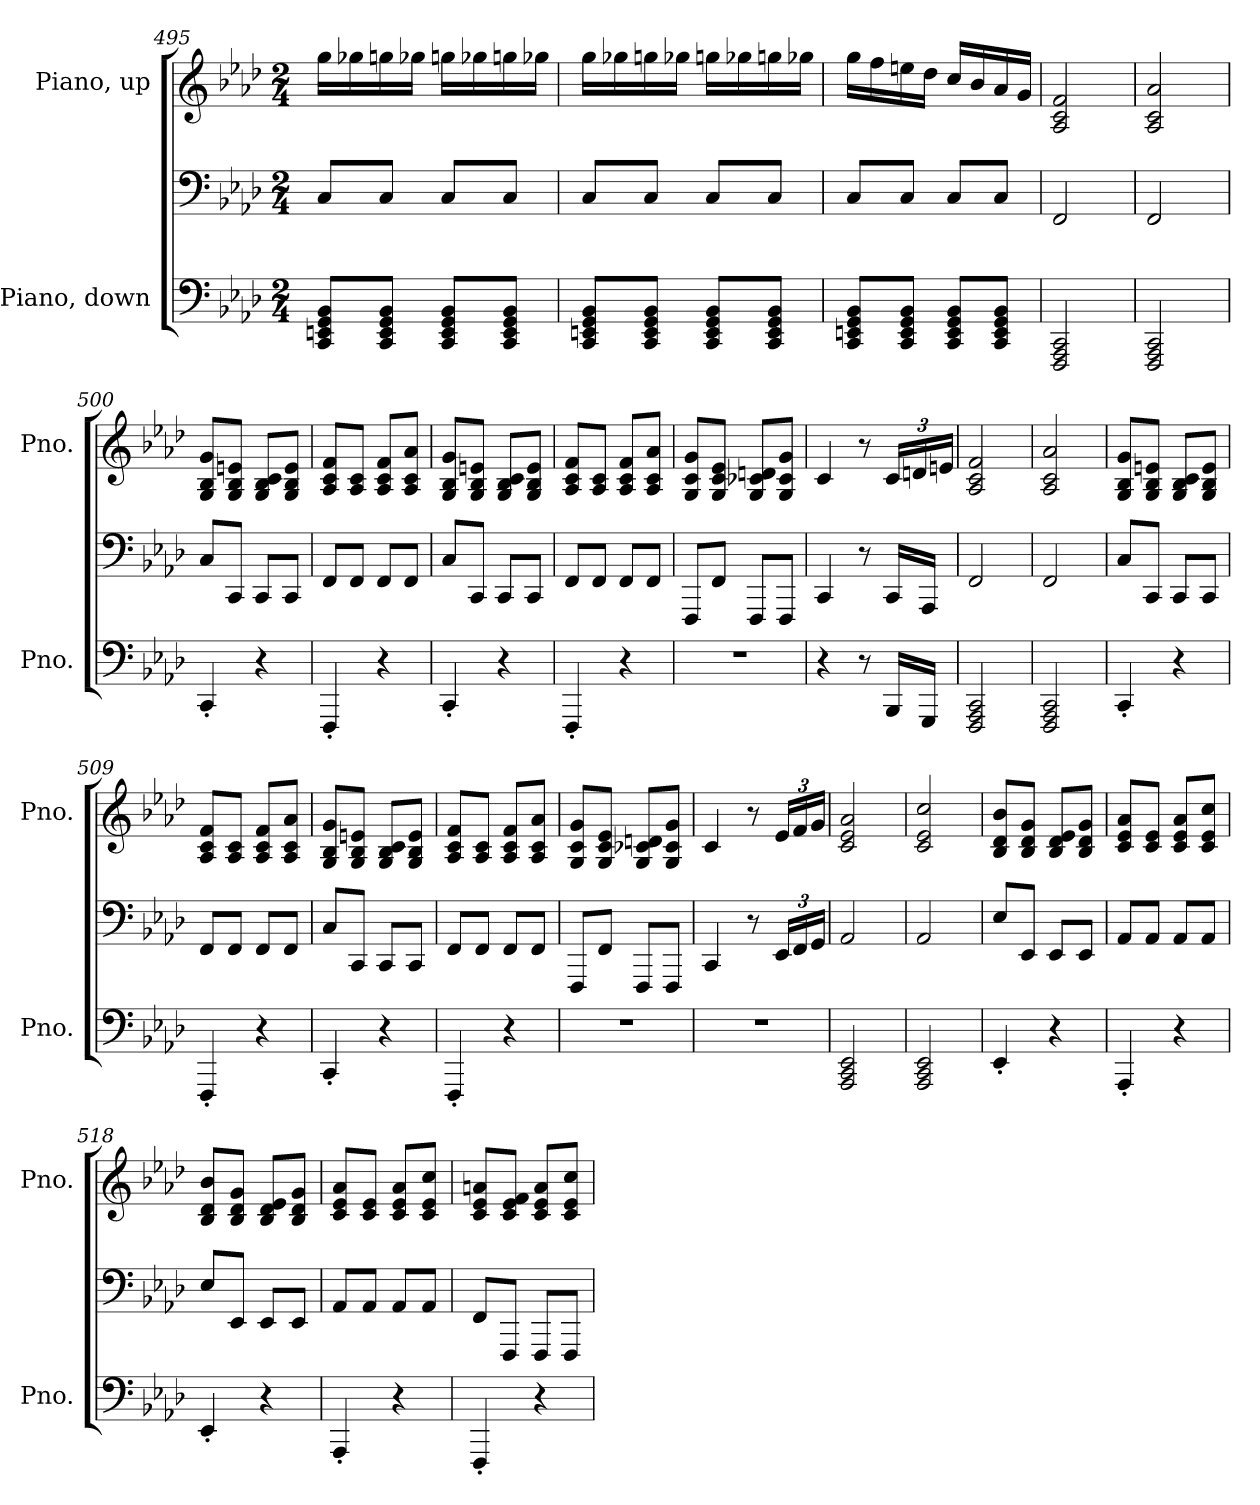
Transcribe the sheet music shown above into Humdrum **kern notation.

**kern	**kern	**kern
*part2	*part2	*part1
*staff3	*staff2	*staff1
*I"Piano, down	*	*I"Piano, up
*I'Pno.	*	*I'Pno.
!!LO:PB:g=z
*clefF4	*clefF4	*clefG2
*k[b-e-a-d-]	*k[b-e-a-d-]	*k[b-e-a-d-]
*M2/4	*M2/4	*M2/4
=495	=495	=495
8CC/ 8EEn/ 8GG/ 8BB-/L	8C/L	16gg\LL
.	.	16gg-X\
8CC/ 8EE/ 8GG/ 8BB-/J	8C/J	16ggn\
.	.	16gg-X\JJ
8CC/ 8EE/ 8GG/ 8BB-/L	8C/L	16ggn\LL
.	.	16gg-X\
8CC/ 8EE/ 8GG/ 8BB-/J	8C/J	16ggn\
.	.	16gg-X\JJ
=496	=496	=496
8CC/ 8EEn/ 8GG/ 8BB-/L	8C/L	16gg\LL
.	.	16gg-X\
8CC/ 8EE/ 8GG/ 8BB-/J	8C/J	16ggn\
.	.	16gg-X\JJ
8CC/ 8EE/ 8GG/ 8BB-/L	8C/L	16ggn\LL
.	.	16gg-X\
8CC/ 8EE/ 8GG/ 8BB-/J	8C/J	16ggn\
.	.	16gg-X\JJ
=497	=497	=497
8CC/ 8EEn/ 8GG/ 8BB-/L	8C/L	16gg\LL
.	.	16ff\
8CC/ 8EE/ 8GG/ 8BB-/J	8C/J	16een\
.	.	16dd-\JJ
8CC/ 8EE/ 8GG/ 8BB-/L	8C/L	16cc/LL
.	.	16b-/
8CC/ 8EE/ 8GG/ 8BB-/J	8C/J	16a-/
.	.	16g/JJ
=498	=498	=498
2FFF/ 2AAA-/ 2CC/	2FF/	2A-/ 2c/ 2f/
=499	=499	=499
2FFF/ 2AAA-/ 2CC/	2FF/	2A-/ 2c/ 2a-/
!!LO:LB:g=z
=500	=500	=500
4CC'/	8C/L	8G/ 8B-/ 8g/L
.	8CC/J	8G/ 8B-/ 8en/J
4r	8CC/L	8G/ 8B-/ 8c/L
.	8CC/J	8G/ 8B-/ 8e/J
=501	=501	=501
4FFF'/	8FF/L	8A-/ 8c/ 8f/L
.	8FF/J	8A-/ 8c/J
4r	8FF/L	8A-/ 8c/ 8f/L
.	8FF/J	8A-/ 8c/ 8a-/J
=502	=502	=502
4CC'/	8C/L	8G/ 8B-/ 8g/L
.	8CC/J	8G/ 8B-/ 8en/J
4r	8CC/L	8G/ 8B-/ 8c/L
.	8CC/J	8G/ 8B-/ 8e/J
=503	=503	=503
4FFF'/	8FF/L	8A-/ 8c/ 8f/L
.	8FF/J	8A-/ 8c/J
4r	8FF/L	8A-/ 8c/ 8f/L
.	8FF/J	8A-/ 8c/ 8a-/J
=504	=504	=504
2r	8FFF/L	8G/ 8c/ 8g/L
.	8FF/J	8G/ 8c/ 8e-/J
.	8FFF/L	8G/ 8c-X/ 8dn/L
.	8FFF/J	8G/ 8c-/ 8g/J
!!LO:LB:g=z
=505	=505	=505
4r	4CC/	4c/
8r	8r	8r
*	*	*Xbrackettup
16BBB-/LL	16CC/LL	24c/LL
.	.	24dn/
16GGG/JJ	16AAA-/JJ	.
.	.	24en/JJ
=506	=506	=506
2FFF/ 2AAA-/ 2CC/	2FF/	2A-/ 2c/ 2f/
=507	=507	=507
2FFF/ 2AAA-/ 2CC/	2FF/	2A-/ 2c/ 2a-/
=508	=508	=508
4CC'/	8C/L	8G/ 8B-/ 8g/L
.	8CC/J	8G/ 8B-/ 8en/J
4r	8CC/L	8G/ 8B-/ 8c/L
.	8CC/J	8G/ 8B-/ 8e/J
=509	=509	=509
4FFF'/	8FF/L	8A-/ 8c/ 8f/L
.	8FF/J	8A-/ 8c/J
4r	8FF/L	8A-/ 8c/ 8f/L
.	8FF/J	8A-/ 8c/ 8a-/J
=510	=510	=510
4CC'/	8C/L	8G/ 8B-/ 8g/L
.	8CC/J	8G/ 8B-/ 8en/J
4r	8CC/L	8G/ 8B-/ 8c/L
.	8CC/J	8G/ 8B-/ 8e/J
=511	=511	=511
4FFF'/	8FF/L	8A-/ 8c/ 8f/L
.	8FF/J	8A-/ 8c/J
4r	8FF/L	8A-/ 8c/ 8f/L
.	8FF/J	8A-/ 8c/ 8a-/J
!!LO:LB:g=z
=512	=512	=512
2r	8FFF/L	8G/ 8c/ 8g/L
.	8FF/J	8G/ 8c/ 8e-/J
.	8FFF/L	8G/ 8c-X/ 8dn/L
.	8FFF/J	8G/ 8c-/ 8g/J
=513	=513	=513
2r	4CC/	4c/
.	8r	8r
*	*Xbrackettup	*
.	24EE-/LL	24e-/LL
.	24FF/	24f/
.	24GG/JJ	24g/JJ
=514	=514	=514
2AAA-/ 2CC/ 2EE-/	2AA-/	2c/ 2e-/ 2a-/
=515	=515	=515
2AAA-/ 2CC/ 2EE-/	2AA-/	2c/ 2e-/ 2cc/
=516	=516	=516
4EE-'/	8E-/L	8B-/ 8d-/ 8b-/L
.	8EE-/J	8B-/ 8d-/ 8g/J
4r	8EE-/L	8B-/ 8d-/ 8e-/L
.	8EE-/J	8B-/ 8d-/ 8g/J
=517	=517	=517
4AAA-'/	8AA-/L	8c/ 8e-/ 8a-/L
.	8AA-/J	8c/ 8e-/J
4r	8AA-/L	8c/ 8e-/ 8a-/L
.	8AA-/J	8c/ 8e-/ 8cc/J
=518	=518	=518
4EE-'/	8E-/L	8B-/ 8d-/ 8b-/L
.	8EE-/J	8B-/ 8d-/ 8g/J
4r	8EE-/L	8B-/ 8d-/ 8e-/L
.	8EE-/J	8B-/ 8d-/ 8g/J
!!LO:PB:g=z
=519	=519	=519
4AAA-'/	8AA-/L	8c/ 8e-/ 8a-/L
.	8AA-/J	8c/ 8e-/J
4r	8AA-/L	8c/ 8e-/ 8a-/L
.	8AA-/J	8c/ 8e-/ 8cc/J
=520	=520	=520
4FFF'/	8FF/L	8c/ 8e-/ 8an/L
.	8FFF/J	8c/ 8e-/ 8f/J
4r	8FFF/L	8c/ 8e-/ 8a/L
.	8FFF/J	8c/ 8e-/ 8cc/J
=	=	=
*-	*-	*-
